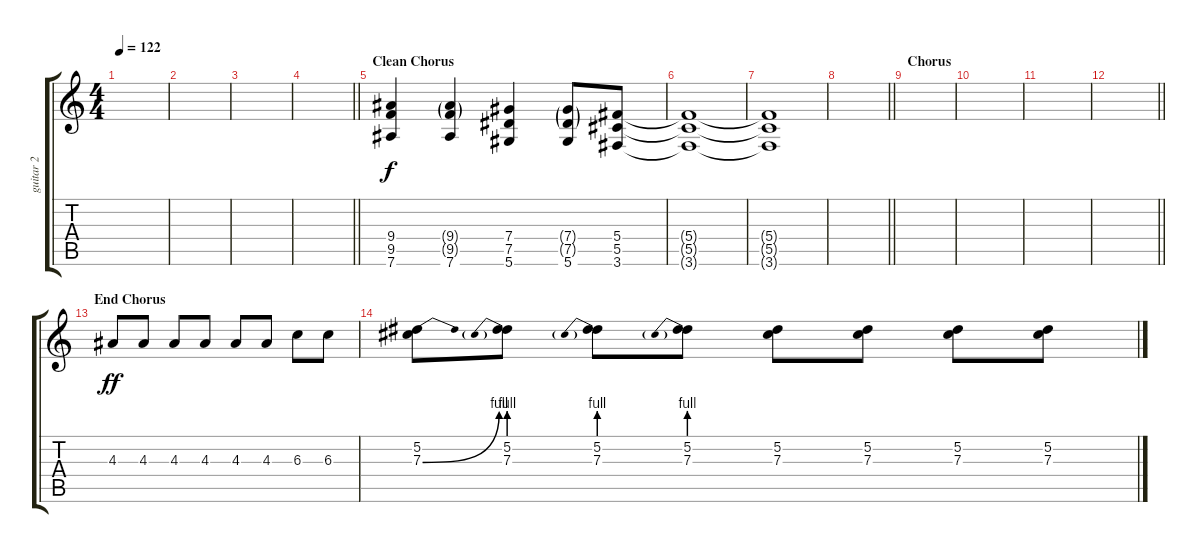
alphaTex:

\track ("guitar 2" "guitar 2") {instrument electricguitarjazz}
\staff {score tabs}
\tuning (Eb4 Bb3 Gb3 Db3 Ab2 Eb2) {hide}
\ts (4 4)
\tempo 122
\clef g2
\ks c
|
|
|
\barLineRight lightlight
|
\section ("" "Clean Chorus")
(9.4 9.5 7.6).4 (9.4{g} 9.5{g} 7.6).4 (7.4 7.5 5.6).4 (7.4{g} 7.5{g} 5.6).8 (5.4 5.5 3.6).8{dy f} |
(5.4{t} 5.5{t} 3.6{t}).1 |
(5.4{t} 5.5{t} 3.6{t}).1 |
\barLineRight lightlight
|
\section ("" "Chorus")
|
|
|
\barLineRight lightlight
|
\section ("" "End Chorus")
4.3.8{dy ff} 4.3.8 4.3.8 4.3.8 4.3.8 4.3.8 6.3.8 6.3.8 |
(5.2 7.3{be (bend 0 0 60 4)}).8 (5.2 7.3{be (prebend 0 4 60 4)}).8 (5.2 7.3{be (prebend 0 4 60 4)}).8 (5.2 7.3{be (prebend 0 4 60 4)}).8 (5.2 7.3).8 (5.2 7.3).8 (5.2 7.3).8 (5.2 7.3).8
